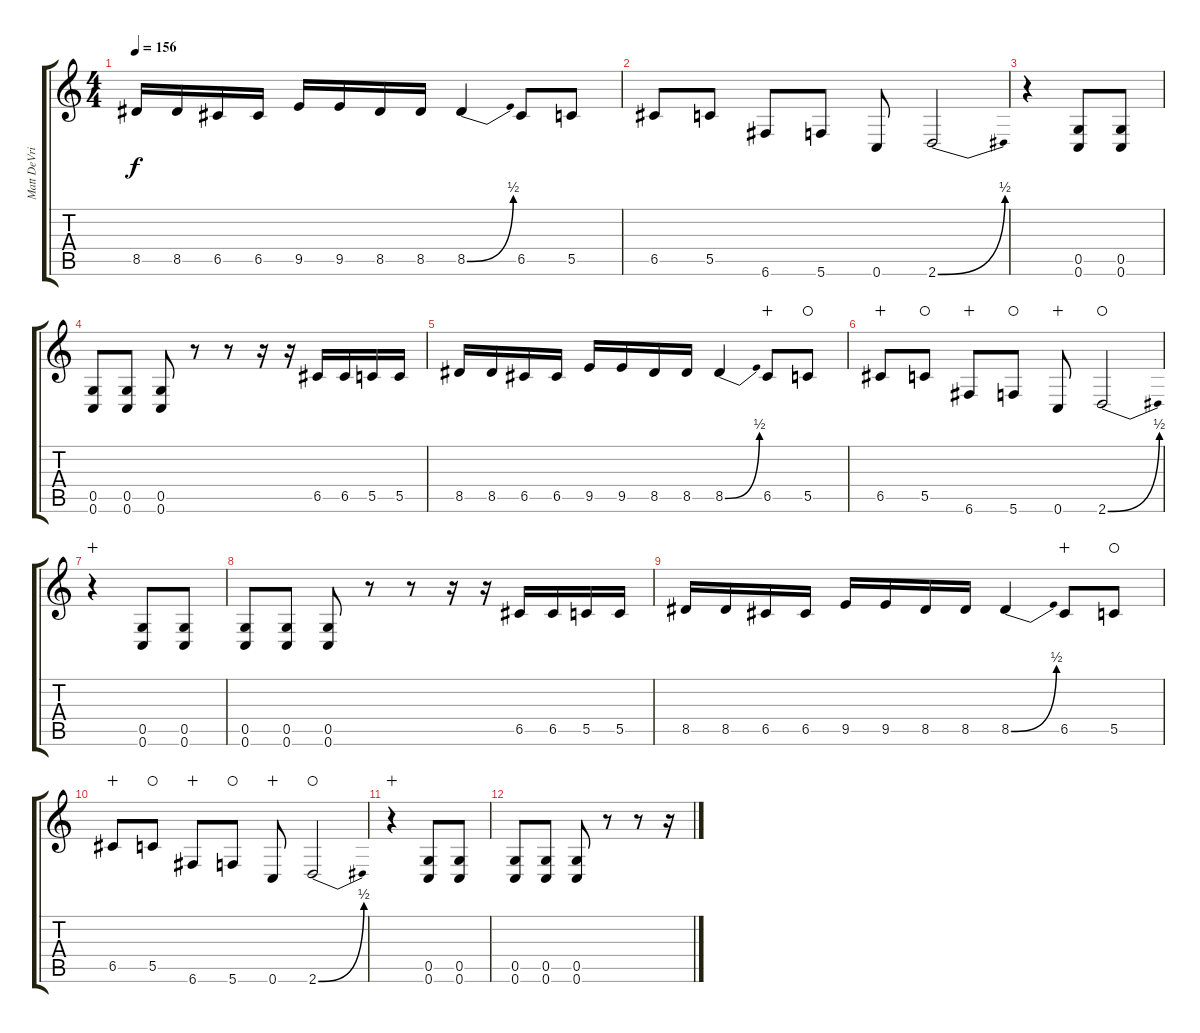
\track ("Matt DeVries" "Matt DeVri") {instrument distortionguitar}
\staff {score tabs}
\tuning (D4 A3 F3 C3 G2 C2) {hide}
\ts (4 4)
\tempo 156
\clef g2
\ks c
8.5.16{dy f} 8.5.16 6.5.16 6.5.16 9.5.16 9.5.16 8.5.16 8.5.16 8.5{be (bend 0 0 60 2)}.4 6.5.8 5.5.8 |
6.5.8 5.5.8 6.6.8 5.6.8 0.6.8 2.6{be (bend 0 0 60 2)}.2 |
r.4 (0.5 0.6).8 (0.5 0.6).8 |
(0.5 0.6).8 (0.5 0.6).8 (0.5 0.6).8 r.8 r.8 r.16 r.16 6.5.16 6.5.16 5.5.16 5.5.16 |
8.5.16 8.5.16 6.5.16 6.5.16 9.5.16 9.5.16 8.5.16 8.5.16 8.5{be (bend 0 0 60 2)}.4 6.5.8{wahc} 5.5.8{waho} |
6.5.8{wahc} 5.5.8{waho} 6.6.8{wahc} 5.6.8{waho} 0.6.8{wahc} 2.6{be (bend 0 0 60 2)}.2{waho} |
r.4{wahc} (0.5 0.6).8 (0.5 0.6).8 |
(0.5 0.6).8 (0.5 0.6).8 (0.5 0.6).8 r.8 r.8 r.16 r.16 6.5.16 6.5.16 5.5.16 5.5.16 |
8.5.16 8.5.16 6.5.16 6.5.16 9.5.16 9.5.16 8.5.16 8.5.16 8.5{be (bend 0 0 60 2)}.4 6.5.8{wahc} 5.5.8{waho} |
6.5.8{wahc} 5.5.8{waho} 6.6.8{wahc} 5.6.8{waho} 0.6.8{wahc} 2.6{be (bend 0 0 60 2)}.2{waho} |
r.4{wahc} (0.5 0.6).8 (0.5 0.6).8 |
(0.5 0.6).8 (0.5 0.6).8 (0.5 0.6).8 r.8 r.8 r.16
